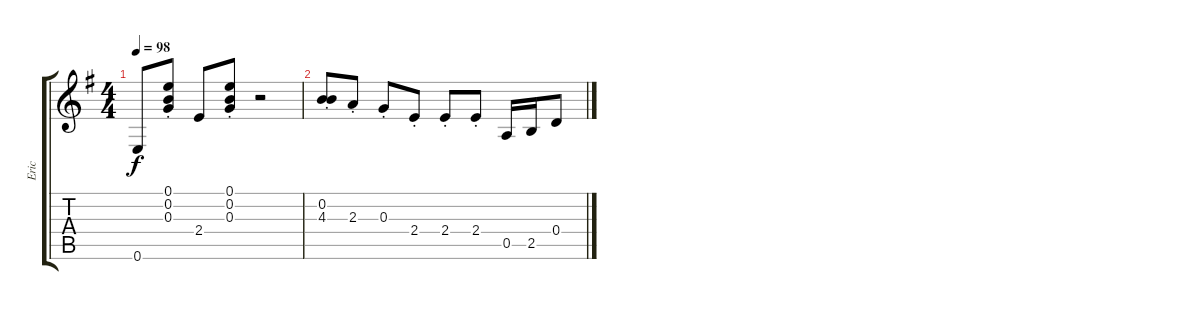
\track ("Eric" "Eric") {instrument electricguitarjazz}
\staff {score tabs}
\tuning (E4 B3 G3 D3 A2 E2) {hide}
\ts (4 4)
\tempo 98
\clef g2
\ks eminor
0.6.8{dy f} (0.1{st} 0.2{st} 0.3{st}).8 2.4.8 (0.1{st} 0.2{st} 0.3{st}).8 r.2 |
(0.2{st} 4.3{st}).8 2.3{st}.8 0.3{st}.8 2.4{st}.8 2.4{st}.8 2.4{st}.8 0.5.16 2.5.16 0.4.8
